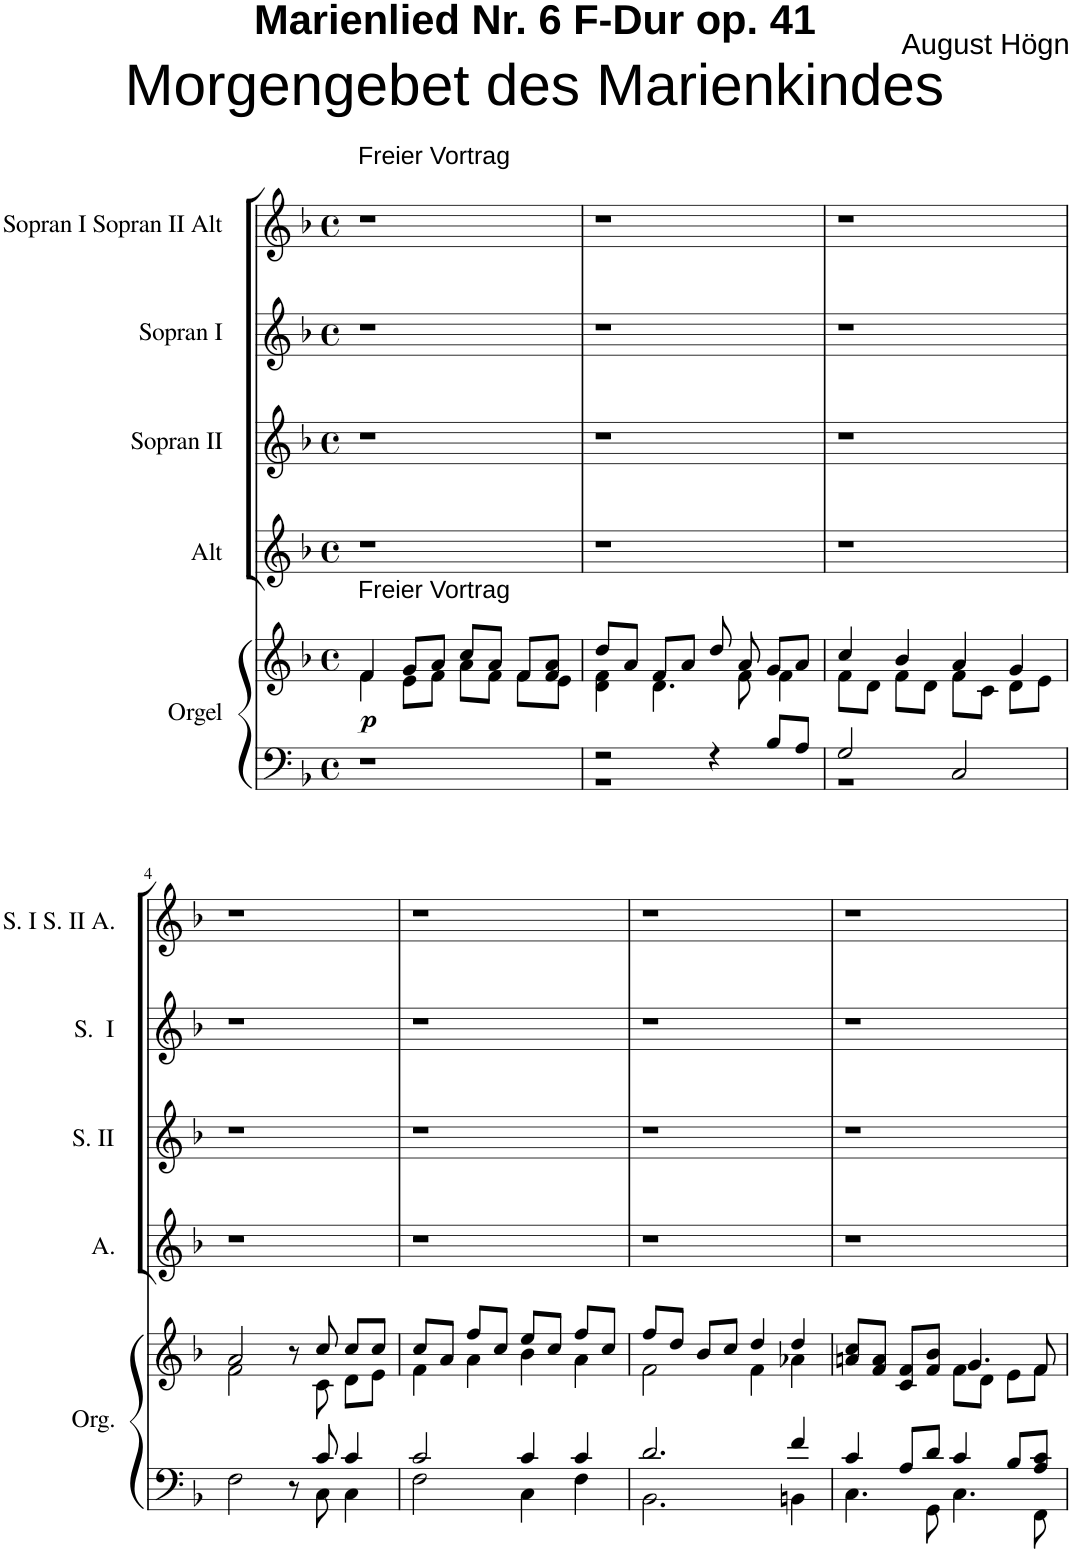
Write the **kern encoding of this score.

**kern	**kern	**dynam	**kern	**kern	**kern	**kern
*part5	*part5	*part5	*part4	*part3	*part2	*part1
*staff6	*staff5	*staff5/6	*staff4	*staff3	*staff2	*staff1
*I"Orgel	*	*	*I"Alt	*I"Sopran II	*I"Sopran I	*I"Sopran I Sopran II Alt
*I'Org.	*	*	*I'A.	*I'S. II	*I'S.  I	*I'S. I S. II A.
*clefF4	*clefG2	*	*clefG2	*clefG2	*clefG2	*clefG2
*k[b-]	*k[b-]	*	*k[b-]	*k[b-]	*k[b-]	*k[b-]
*F:	*F:	*	*F:	*F:	*F:	*F:
*M4/4	*M4/4	*	*M4/4	*M4/4	*M4/4	*M4/4
*met(c)	*met(c)	*	*met(c)	*met(c)	*met(c)	*met(c)
=1	=1	=1	=1	=1	=1	=1
*	*^	*	*	*	*	*
!	!	!	!	!	!	!	!LO:TX:a:t=Freier Vortrag
!	!LO:TX:a:t=Freier Vortrag	!	!	!	!	!	!
!	!	!	!LO:DY:b	!	!	!	!
1r	4f/	4f\	p	1r	1r	1r	1r
.	8g/L	8e\L	.	.	.	.	.
.	8a/J	8f\J	.	.	.	.	.
.	8cc/L	8a\L	.	.	.	.	.
.	8a/J	8f\J	.	.	.	.	.
.	8f/L	8f\L	.	.	.	.	.
.	8f/ 8a/J	8e\J	.	.	.	.	.
=2	=2	=2	=2	=2	=2	=2	=2
*^	*	*	*	*	*	*	*
2r	1r	8dd/L	4d\ 4f\	.	1r	1r	1r	1r
.	.	8a/J	.	.	.	.	.	.
.	.	8f/L	4.d\	.	.	.	.	.
.	.	8a/J	.	.	.	.	.	.
4r	.	8dd/	.	.	.	.	.	.
.	.	8a/	8f\	.	.	.	.	.
8B-/L	.	8g/L	4f\	.	.	.	.	.
8A/J	.	8a/J	.	.	.	.	.	.
=3	=3	=3	=3	=3	=3	=3	=3	=3
2G/	1r	4cc/	8f\L	.	1r	1r	1r	1r
.	.	.	8d\J	.	.	.	.	.
.	.	4b-/	8f\L	.	.	.	.	.
.	.	.	8d\J	.	.	.	.	.
2C/	.	4a/	8f\L	.	.	.	.	.
.	.	.	8c\J	.	.	.	.	.
.	.	4g/	8d\L	.	.	.	.	.
.	.	.	8e\J	.	.	.	.	.
!!LO:LB:g=z
=4	=4	=4	=4	=4	=4	=4	=4	=4
2F\	8ryy	2a/	2f\	.	1r	1r	1r	1r
*v	*v	*	*	*	*	*	*	*
8r	8r	8ryy	.	.	.	.	.
*^	*	*	*	*	*	*	*
8c/	8C\	8cc/	8c\	.	.	.	.	.
4c/	4C\	8cc/L	8d\L	.	.	.	.	.
.	.	8cc/J	8e\J	.	.	.	.	.
=5	=5	=5	=5	=5	=5	=5	=5	=5
2c/	2F\	8cc/L	4f\	.	1r	1r	1r	1r
.	.	8a/J	.	.	.	.	.	.
.	.	8ff/L	4a\	.	.	.	.	.
.	.	8cc/J	.	.	.	.	.	.
4c/	4C\	8ee/L	4b-\	.	.	.	.	.
.	.	8cc/J	.	.	.	.	.	.
4c/	4F\	8ff/L	4a\	.	.	.	.	.
.	.	8cc/J	.	.	.	.	.	.
=6	=6	=6	=6	=6	=6	=6	=6	=6
2.d/	2.BB-\	8ff/L	2f\	.	1r	1r	1r	1r
.	.	8dd/J	.	.	.	.	.	.
.	.	8b-/L	.	.	.	.	.	.
.	.	8cc/J	.	.	.	.	.	.
.	.	4dd/	4f\	.	.	.	.	.
4f/	4BBn\	4dd/	4a-X\	.	.	.	.	.
=7	=7	=7	=7	=7	=7	=7	=7	=7
4c/	4.C\	8an/ 8cc/L	2ryy	.	1r	1r	1r	1r
.	.	8f/ 8a/J	.	.	.	.	.	.
8A/L	.	8c/ 8f/L	.	.	.	.	.	.
8d/J	8GG\	8f/ 8b-/J	.	.	.	.	.	.
4c/	4.C\	4.g/	8f\L	.	.	.	.	.
.	.	.	8d\J	.	.	.	.	.
8B-/L	.	.	8e\L	.	.	.	.	.
8A/ 8c/J	8FF\	8f/	8f\J	.	.	.	.	.
*v	*v	*	*	*	*	*	*	*
*	*v	*v	*	*	*	*	*
=	=	=	=	=	=	=
*-	*-	*-	*-	*-	*-	*-
